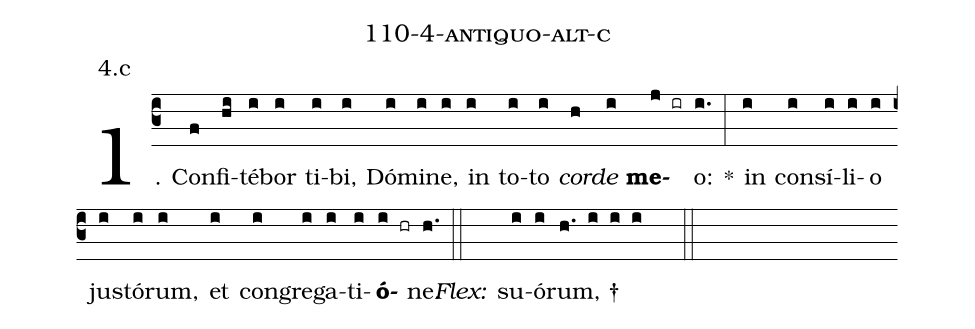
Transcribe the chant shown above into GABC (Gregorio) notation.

name: 110-4-antiquo-alt-c;
annotation: 4.c;
%%
(c3)1. Con(f)fi(hi)té(i)bor(i) ti(i)bi,(i) Dó(i)mi(i)ne,(i) in(i) to(i)to(i) <i>cor</i>(h)<i>de</i>(i) <b>me</b>(j ir)o:(i.) *(:) in(i) con(i)sí(i)li(i)o(i) jus(i)tó(i)rum,(i) et(i) con(i)gre(i)ga(i)ti(i)<b>ó</b>(i hr)ne.(h.) (::)
<i>Flex:</i>()  su(i)ó(i)rum, †(h. i i i  ::)
